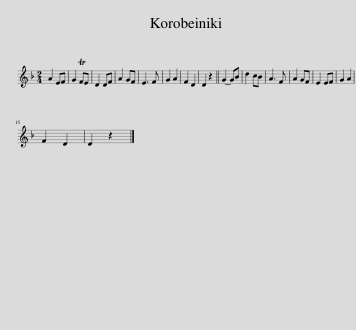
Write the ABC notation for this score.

X:1
L:1/8
M:2/4
I:linebreak $
K:Dmin
V:1 treble
V:1
 A2 EF | G2 TFE | D2 DF | A2 GF | E3 F | %5
 G2 A2 | F2 D2 | D2 z2 || G2- GB | d2 cB | %10
 A3 F | A2 GF | E2 EF | G2 A2 |$ F2 D2 | %15
 D2 z2 |] %16
